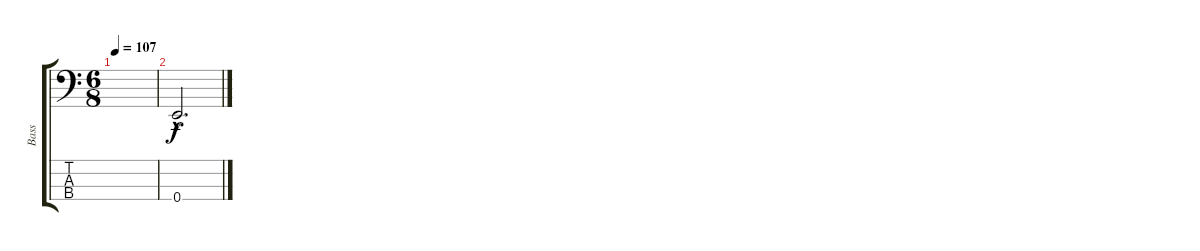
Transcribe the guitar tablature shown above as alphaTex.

\track ("Bass" "Bass") {instrument electricbasspick}
\staff {score tabs}
\tuning (G2 D2 A1 E1) {hide}
\ts (6 8)
\tempo 107
\clef f4
\ks c
|
0.4{hac t}.2{d}
